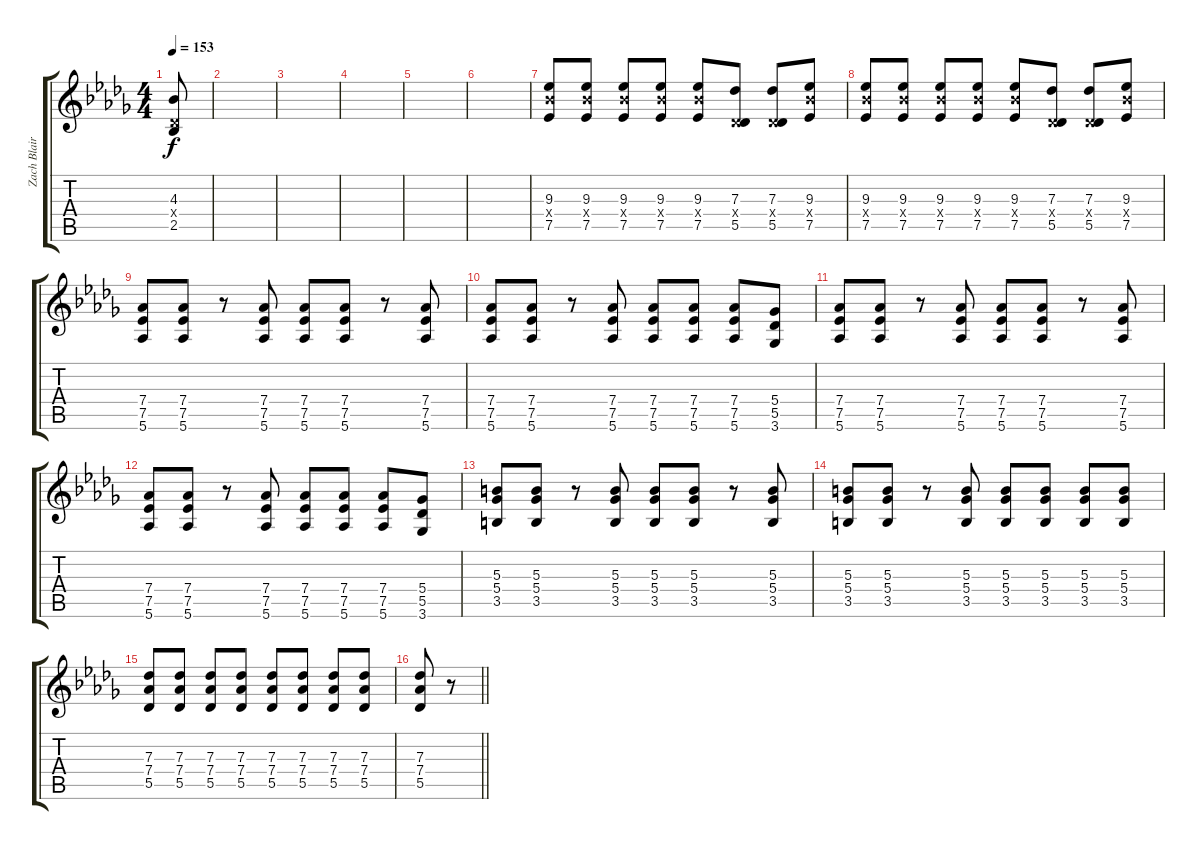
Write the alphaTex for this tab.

\track ("Zach Blair 2" "Zach Blair") {instrument distortionguitar}
\staff {score tabs}
\tuning (Eb4 Bb3 Gb3 Db3 Ab2 Eb2) {hide}
\ts (4 4)
\tempo 153
\clef g2
\ks db
(4.3 0.4{x} 2.5).8{dy f} |
|
|
|
|
|
(9.3 9.4{x} 7.5).8 (9.3 9.4{x} 7.5).8 (9.3 9.4{x} 7.5).8 (9.3 9.4{x} 7.5).8 (9.3 9.4{x} 7.5).8 (7.3 0.4{x} 5.5).8 (7.3 0.4{x} 5.5).8 (9.3 9.4{x} 7.5).8 |
(9.3 9.4{x} 7.5).8 (9.3 9.4{x} 7.5).8 (9.3 9.4{x} 7.5).8 (9.3 9.4{x} 7.5).8 (9.3 9.4{x} 7.5).8 (7.3 0.4{x} 5.5).8 (7.3 0.4{x} 5.5).8 (9.3 9.4{x} 7.5).8 |
(7.4 7.5 5.6).8 (7.4 7.5 5.6).8 r.8 (7.4 7.5 5.6).8 (7.4 7.5 5.6).8 (7.4 7.5 5.6).8 r.8 (7.4 7.5 5.6).8 |
(7.4 7.5 5.6).8 (7.4 7.5 5.6).8 r.8 (7.4 7.5 5.6).8 (7.4 7.5 5.6).8 (7.4 7.5 5.6).8 (7.4 7.5 5.6).8 (5.4 5.5 3.6).8 |
(7.4 7.5 5.6).8 (7.4 7.5 5.6).8 r.8 (7.4 7.5 5.6).8 (7.4 7.5 5.6).8 (7.4 7.5 5.6).8 r.8 (7.4 7.5 5.6).8 |
(7.4 7.5 5.6).8 (7.4 7.5 5.6).8 r.8 (7.4 7.5 5.6).8 (7.4 7.5 5.6).8 (7.4 7.5 5.6).8 (7.4 7.5 5.6).8 (5.4 5.5 3.6).8 |
(5.3 5.4 3.5).8 (5.3 5.4 3.5).8 r.8 (5.3 5.4 3.5).8 (5.3 5.4 3.5).8 (5.3 5.4 3.5).8 r.8 (5.3 5.4 3.5).8 |
(5.3 5.4 3.5).8 (5.3 5.4 3.5).8 r.8 (5.3 5.4 3.5).8 (5.3 5.4 3.5).8 (5.3 5.4 3.5).8 (5.3 5.4 3.5).8 (5.3 5.4 3.5).8 |
(7.3 7.4 5.5).8 (7.3 7.4 5.5).8 (7.3 7.4 5.5).8 (7.3 7.4 5.5).8 (7.3 7.4 5.5).8 (7.3 7.4 5.5).8 (7.3 7.4 5.5).8 (7.3 7.4 5.5).8 |
\barLineRight lightlight
(7.3 7.4 5.5).8 r.8
